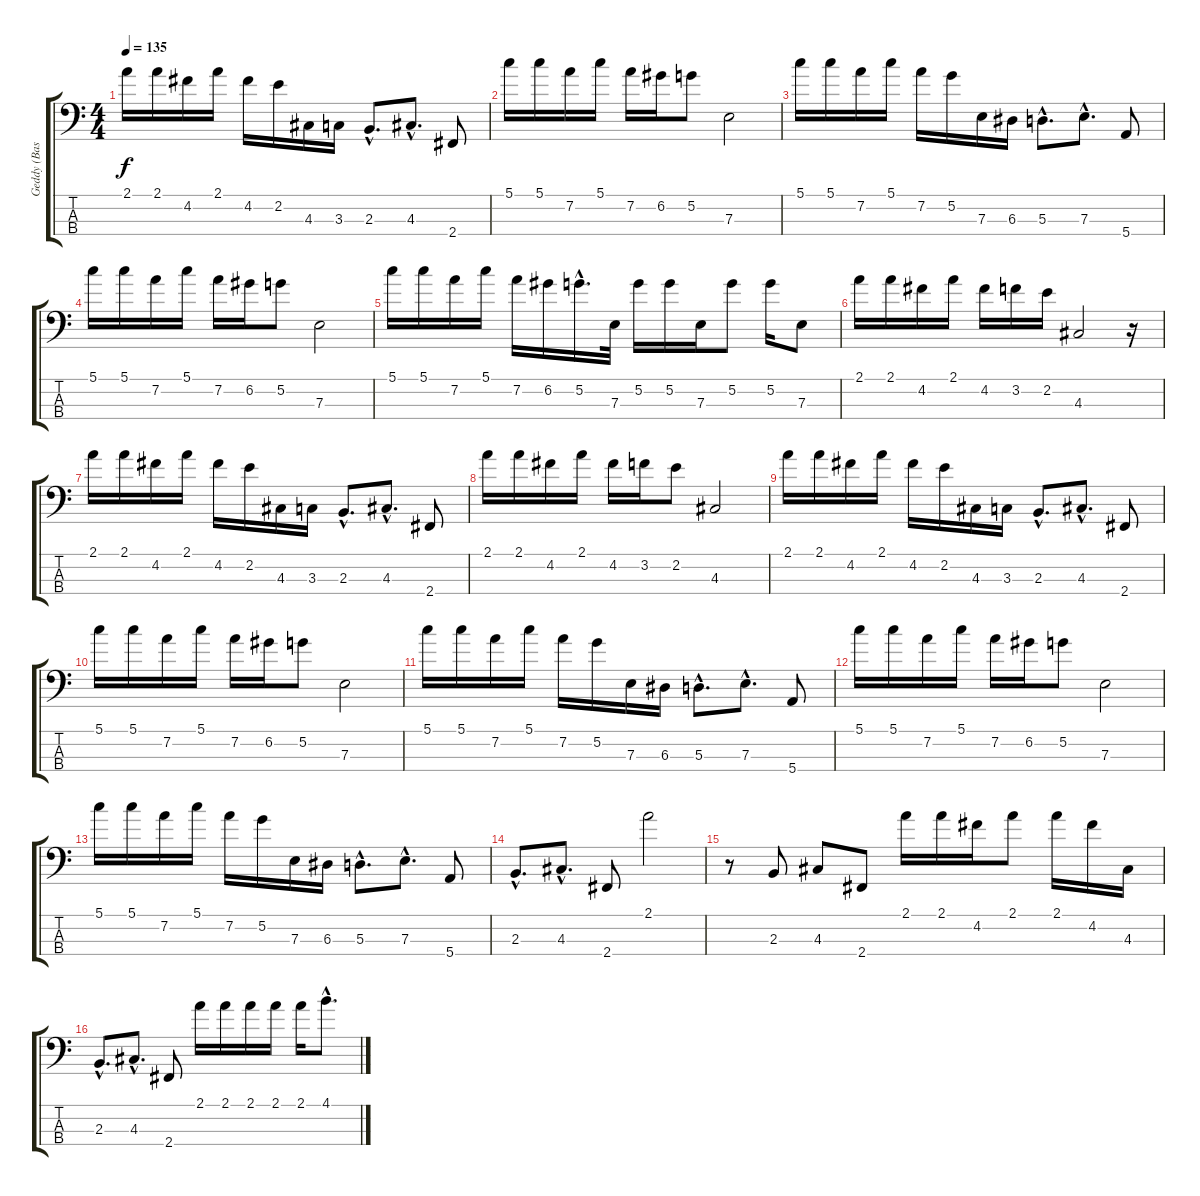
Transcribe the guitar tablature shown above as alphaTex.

\track ("Geddy (Bass)" "Geddy (Bas") {instrument electricbassfinger}
\staff {score tabs}
\tuning (G3 D3 A1 E1) {hide}
\ts (4 4)
\tempo 135
\clef f4
\ks c
2.1.16{dy f} 2.1.16 4.2.16 2.1.16 4.2.16 2.2.16 4.3.16 3.3.16 2.3{hac}.8{d} 4.3{hac}.8{d} 2.4.8 |
5.1.16 5.1.16 7.2.16 5.1.16 7.2.16 6.2.16 5.2.8 7.3.2 |
5.1.16 5.1.16 7.2.16 5.1.16 7.2.16 5.2.16 7.3.16 6.3.16 5.3{hac}.8{d} 7.3{hac}.8{d} 5.4.8 |
5.1.16 5.1.16 7.2.16 5.1.16 7.2.16 6.2.16 5.2.8 7.3.2 |
5.1.16 5.1.16 7.2.16 5.1.16 7.2.16 6.2.16 5.2{hac}.16{d} 7.3.32 5.2.16 5.2.16 7.3.16 5.2.8 5.2.16 7.3.8 |
2.1.16 2.1.16 4.2.16 2.1.16 4.2.16 3.2.16 2.2.16 4.3.2 r.16 |
2.1.16 2.1.16 4.2.16 2.1.16 4.2.16 2.2.16 4.3.16 3.3.16 2.3{hac}.8{d} 4.3{hac}.8{d} 2.4.8 |
2.1.16 2.1.16 4.2.16 2.1.16 4.2.16 3.2.16 2.2.8 4.3.2 |
2.1.16 2.1.16 4.2.16 2.1.16 4.2.16 2.2.16 4.3.16 3.3.16 2.3{hac}.8{d} 4.3{hac}.8{d} 2.4.8 |
5.1.16 5.1.16 7.2.16 5.1.16 7.2.16 6.2.16 5.2.8 7.3.2 |
5.1.16 5.1.16 7.2.16 5.1.16 7.2.16 5.2.16 7.3.16 6.3.16 5.3{hac}.8{d} 7.3{hac}.8{d} 5.4.8 |
5.1.16 5.1.16 7.2.16 5.1.16 7.2.16 6.2.16 5.2.8 7.3.2 |
5.1.16 5.1.16 7.2.16 5.1.16 7.2.16 5.2.16 7.3.16 6.3.16 5.3{hac}.8{d} 7.3{hac}.8{d} 5.4.8 |
2.3{hac}.8{d} 4.3{hac}.8{d} 2.4.8 2.1.2 |
r.8 2.3.8 4.3.8 2.4.8 2.1.16 2.1.16 4.2.16 2.1.8 2.1.16 4.2.16 4.3.16 |
2.3{hac}.8{d} 4.3{hac}.8{d} 2.4.8 2.1.16 2.1.16 2.1.16 2.1.16 2.1.16 4.1{hac}.8{d}
